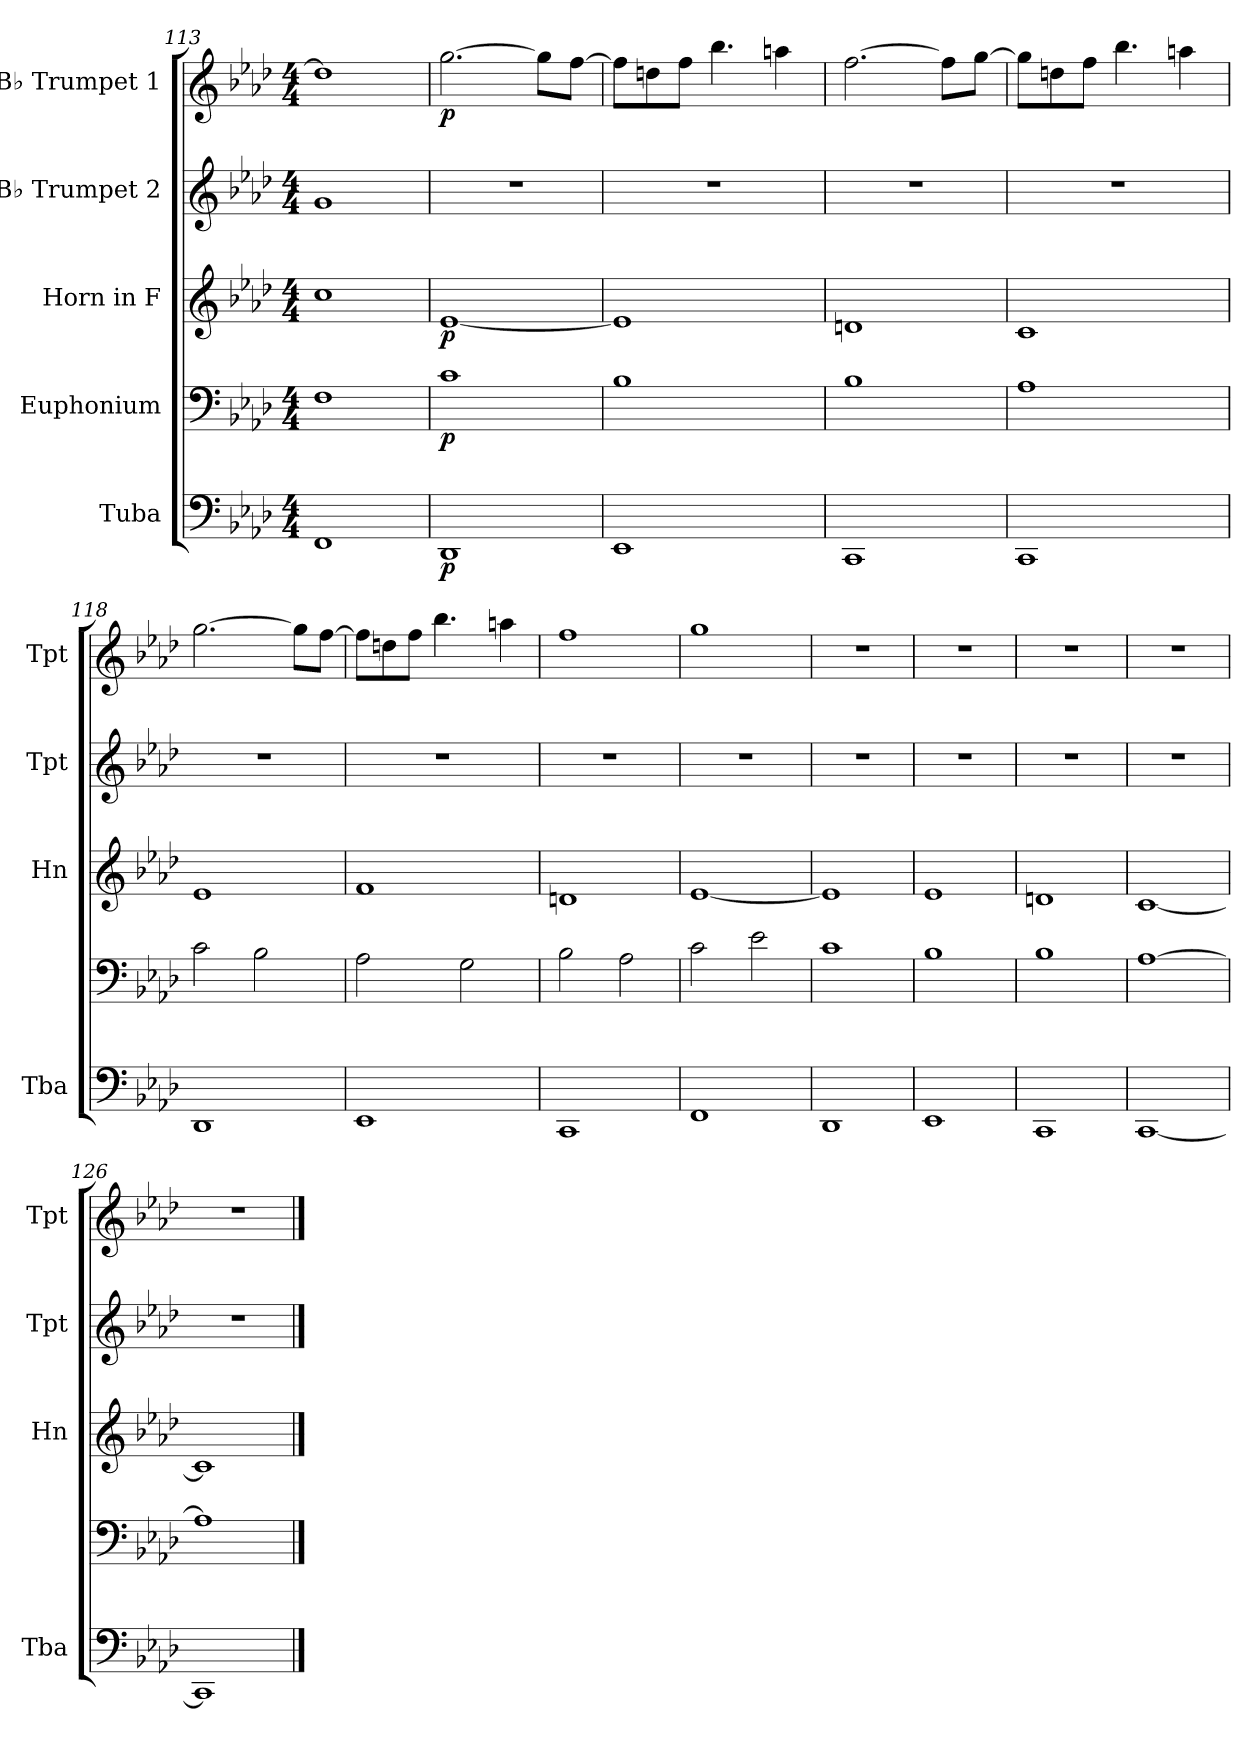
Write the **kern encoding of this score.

**kern	**dynam	**kern	**dynam	**kern	**dynam	**kern	**kern	**dynam
*part5	*part5	*part4	*part4	*part3	*part3	*part2	*part1	*part1
*staff5	*staff5	*staff4	*staff4	*staff3	*staff3	*staff2	*staff1	*staff1
*I"Tuba	*	*I"Euphonium	*	*I"Horn in F	*	*I"B♭ Trumpet 2	*I"B♭ Trumpet 1	*
*I'Tba	*	*	*	*I'Hn	*	*I'Tpt	*I'Tpt	*
*clefF4	*	*clefF4	*	*clefG2	*	*clefG2	*clefG2	*
*	*	*	*	*ITrd4c7	*	*ITrd1c2	*ITrd1c2	*
*k[b-e-a-d-]	*	*k[b-e-a-d-]	*	*k[b-e-a-d-g-]	*	*k[b-e-a-d-g-c-]	*k[b-e-a-d-g-c-]	*
*M4/4	*	*M4/4	*	*M4/4	*	*M4/4	*M4/4	*
=113	=113	=113	=113	=113	=113	=113	=113	=113
1FF	.	1F	.	1f	.	1f	1cc]	.
=114	=114	=114	=114	=114	=114	=114	=114	=114
*	*	*	*	*	*	*	*MM130	*
!	!LO:DY:b	!	!LO:DY:b	!	!LO:DY:b	!	!	!LO:DY:b
1DD-	p	1c	p	[1A-	p	1r	[2.ff\	p
.	.	.	.	.	.	.	8ff\L]	.
.	.	.	.	.	.	.	[8ee-\J	.
=115	=115	=115	=115	=115	=115	=115	=115	=115
1EE-	.	1B-	.	1A-]	.	1r	8ee-\L]	.
.	.	.	.	.	.	.	8ccn\	.
.	.	.	.	.	.	.	8ee-\J	.
.	.	.	.	.	.	.	4.aa-\	.
.	.	.	.	.	.	.	4ggn\	.
=116	=116	=116	=116	=116	=116	=116	=116	=116
1CC	.	1B-	.	1Gn	.	1r	[2.ee-\	.
.	.	.	.	.	.	.	8ee-\L]	.
.	.	.	.	.	.	.	[8ff\J	.
=117	=117	=117	=117	=117	=117	=117	=117	=117
1CC	.	1A-	.	1F	.	1r	8ff\L]	.
.	.	.	.	.	.	.	8ccn\	.
.	.	.	.	.	.	.	8ee-\J	.
.	.	.	.	.	.	.	4.aa-\	.
.	.	.	.	.	.	.	4ggn\	.
!!LO:LB:g=z
=118	=118	=118	=118	=118	=118	=118	=118	=118
1DD-	.	2c\	.	1A-	.	1r	[2.ff\	.
.	.	2B-\	.	.	.	.	.	.
.	.	.	.	.	.	.	8ff\L]	.
.	.	.	.	.	.	.	[8ee-\J	.
=119	=119	=119	=119	=119	=119	=119	=119	=119
1EE-	.	2A-\	.	1B-	.	1r	8ee-\L]	.
.	.	.	.	.	.	.	8ccn\	.
.	.	.	.	.	.	.	8ee-\J	.
.	.	.	.	.	.	.	4.aa-\	.
.	.	2G\	.	.	.	.	.	.
.	.	.	.	.	.	.	4ggn\	.
=120	=120	=120	=120	=120	=120	=120	=120	=120
1CC	.	2B-\	.	1Gn	.	1r	1ee-	.
.	.	2A-\	.	.	.	.	.	.
=121	=121	=121	=121	=121	=121	=121	=121	=121
1FF	.	2c\	.	[1A-	.	1r	1ff	.
.	.	2e-\	.	.	.	.	.	.
=122	=122	=122	=122	=122	=122	=122	=122	=122
1DD-	.	1c	.	1A-]	.	1r	1r	.
=123	=123	=123	=123	=123	=123	=123	=123	=123
1EE-	.	1B-	.	1A-	.	1r	1r	.
=124	=124	=124	=124	=124	=124	=124	=124	=124
1CC	.	1B-	.	1Gn	.	1r	1r	.
=125	=125	=125	=125	=125	=125	=125	=125	=125
[1CC	.	[1A-	.	[1F	.	1r	1r	.
=126	=126	=126	=126	=126	=126	=126	=126	=126
1CC]	.	1A-]	.	1F]	.	1r	1r	.
==	==	==	==	==	==	==	==	==
*-	*-	*-	*-	*-	*-	*-	*-	*-
